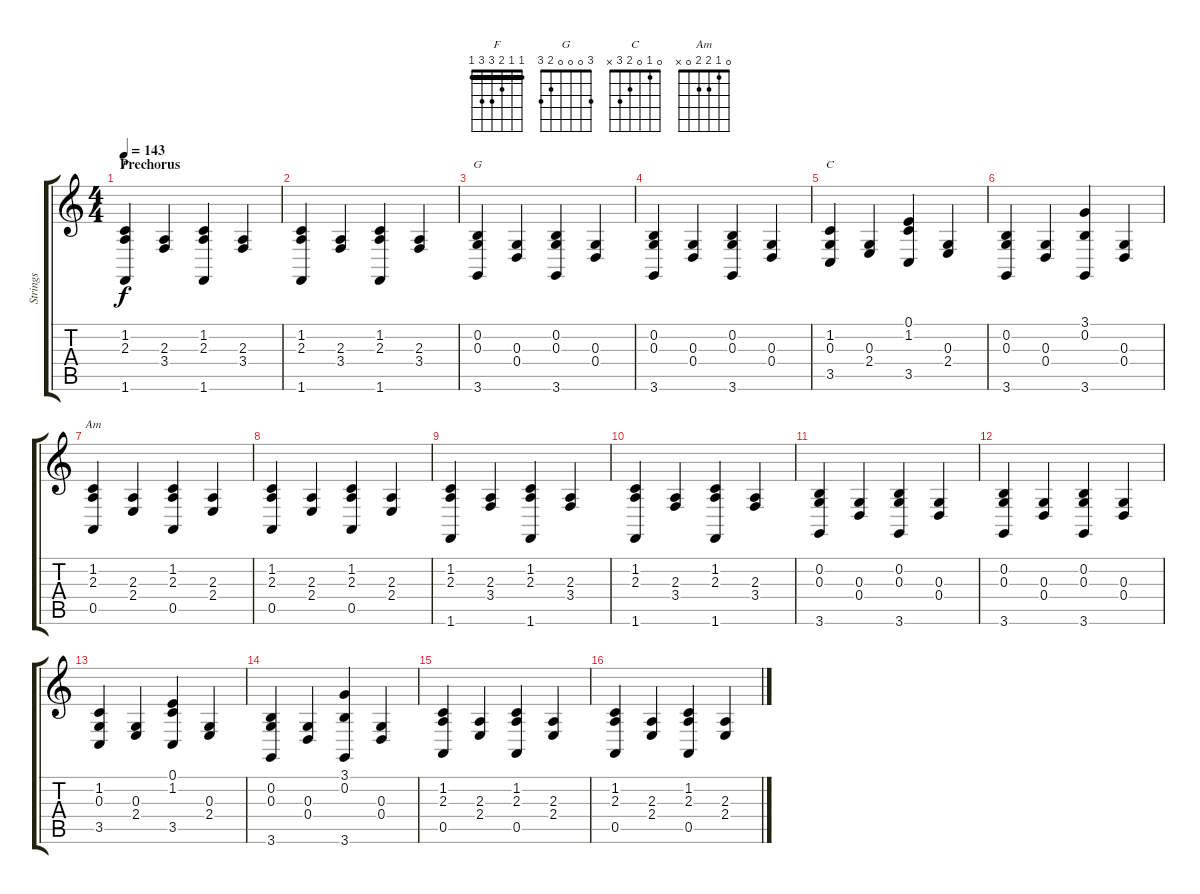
\track ("Strings" "Strings") {instrument stringensemble1}
\staff {score tabs}
\tuning (E4 B3 G3 D3 A2 E2) {hide}
\chord ("F" 1 1 2 3 3 1) {barre 1}
\chord ("G" 3 0 0 0 2 3)
\chord ("C" 0 1 0 2 3 x)
\chord ("Am" 0 1 2 2 0 x)
\ts (4 4)
\section ("" "Prechorus")
\tempo 143
\clef g2
\ks c
(1.2 2.3 1.6).4{ch "F" dy f} (2.3 3.4).4 (1.2 2.3 1.6).4 (2.3 3.4).4 |
(1.2 2.3 1.6).4 (2.3 3.4).4 (1.2 2.3 1.6).4 (2.3 3.4).4 |
(0.2 0.3 3.6).4{ch "G"} (0.3 0.4).4 (0.2 0.3 3.6).4 (0.3 0.4).4 |
(0.2 0.3 3.6).4 (0.3 0.4).4 (0.2 0.3 3.6).4 (0.3 0.4).4 |
(1.2 0.3 3.5).4{ch "C"} (0.3 2.4).4 (0.1 1.2 3.5).4 (0.3 2.4).4 |
(0.2 0.3 3.6).4 (0.3 0.4).4 (3.1 0.2 3.6).4 (0.3 0.4).4 |
(1.2 2.3 0.5).4{ch "Am"} (2.3 2.4).4 (1.2 2.3 0.5).4 (2.3 2.4).4 |
(1.2 2.3 0.5).4 (2.3 2.4).4 (1.2 2.3 0.5).4 (2.3 2.4).4 |
(1.2 2.3 1.6).4 (2.3 3.4).4 (1.2 2.3 1.6).4 (2.3 3.4).4 |
(1.2 2.3 1.6).4 (2.3 3.4).4 (1.2 2.3 1.6).4 (2.3 3.4).4 |
(0.2 0.3 3.6).4 (0.3 0.4).4 (0.2 0.3 3.6).4 (0.3 0.4).4 |
(0.2 0.3 3.6).4 (0.3 0.4).4 (0.2 0.3 3.6).4 (0.3 0.4).4 |
(1.2 0.3 3.5).4 (0.3 2.4).4 (0.1 1.2 3.5).4 (0.3 2.4).4 |
(0.2 0.3 3.6).4 (0.3 0.4).4 (3.1 0.2 3.6).4 (0.3 0.4).4 |
(1.2 2.3 0.5).4 (2.3 2.4).4 (1.2 2.3 0.5).4 (2.3 2.4).4 |
(1.2 2.3 0.5).4 (2.3 2.4).4 (1.2 2.3 0.5).4 (2.3 2.4).4
